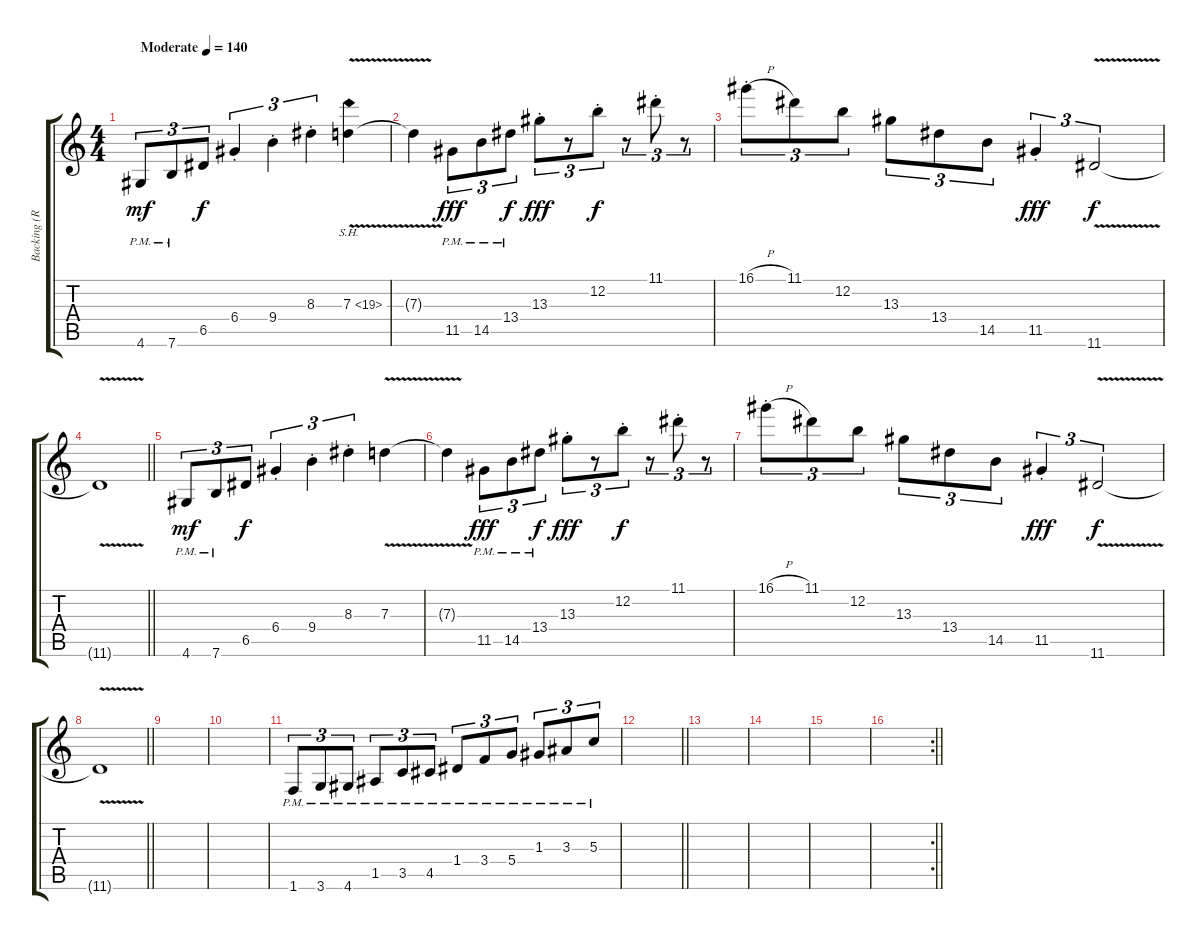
\track ("Backing (Right" "Backing (R") {instrument distortionguitar}
\staff {score tabs}
\tuning (E4 B3 G3 D3 A2 E2) {hide}
\ts (4 4)
\tempo (140 "Moderate")
\clef g2
\ks c
4.6{pm}.8{tu (3 2) dy mf instrument distortionguitar} 7.6{pm}.8{tu (3 2)} 6.5.8{tu (3 2) dy f} 6.4{st}.4{tu (3 2)} 9.4{st}.4{tu (3 2)} 8.3{st}.4{tu (3 2)} 7.3{sh 12 v}.4 |
7.3{t}.4 11.5{pm}.8{tu (3 2) dy fff} 14.5{pm}.8{tu (3 2)} 13.4{pm}.8{tu (3 2) dy f} 13.3{st}.8{tu (3 2) dy fff} r.8{tu (3 2)} 12.2{st}.8{tu (3 2) dy f} r.8{tu (3 2)} 11.1{st}.8{tu (3 2)} r.8{tu (3 2)} |
16.1{h st}.8{tu (3 2)} 11.1.8{tu (3 2)} 12.2.8{tu (3 2)} 13.3.8{tu (3 2)} 13.4.8{tu (3 2)} 14.5.8{tu (3 2)} 11.5{st}.4{tu (3 2) dy fff} 11.6{v}.2{tu (3 2) dy f} |
\barLineRight lightlight
11.6{t}.1 |
4.6{pm}.8{tu (3 2) dy mf} 7.6{pm}.8{tu (3 2)} 6.5.8{tu (3 2) dy f} 6.4{st}.4{tu (3 2)} 9.4{st}.4{tu (3 2)} 8.3{st}.4{tu (3 2)} 7.3{v}.4 |
7.3{t}.4 11.5{pm}.8{tu (3 2) dy fff} 14.5{pm}.8{tu (3 2)} 13.4{pm}.8{tu (3 2) dy f} 13.3{st}.8{tu (3 2) dy fff} r.8{tu (3 2)} 12.2{st}.8{tu (3 2) dy f} r.8{tu (3 2)} 11.1{st}.8{tu (3 2)} r.8{tu (3 2)} |
16.1{h st}.8{tu (3 2)} 11.1.8{tu (3 2)} 12.2.8{tu (3 2)} 13.3.8{tu (3 2)} 13.4.8{tu (3 2)} 14.5.8{tu (3 2)} 11.5{st}.4{tu (3 2) dy fff} 11.6{v}.2{tu (3 2) dy f} |
\barLineRight lightlight
11.6{t}.1 |
|
|
1.6{pm}.8{tu (3 2)} 3.6{pm}.8{tu (3 2)} 4.6{pm}.8{tu (3 2)} 1.5{pm}.8{tu (3 2)} 3.5{pm}.8{tu (3 2)} 4.5{pm}.8{tu (3 2)} 1.4{pm}.8{tu (3 2)} 3.4{pm}.8{tu (3 2)} 5.4{pm}.8{tu (3 2)} 1.3{pm}.8{tu (3 2)} 3.3{pm}.8{tu (3 2)} 5.3{pm}.8{tu (3 2)} |
\barLineRight lightlight
|
|
|
|
\rc 2
\barLineRight lightlight
